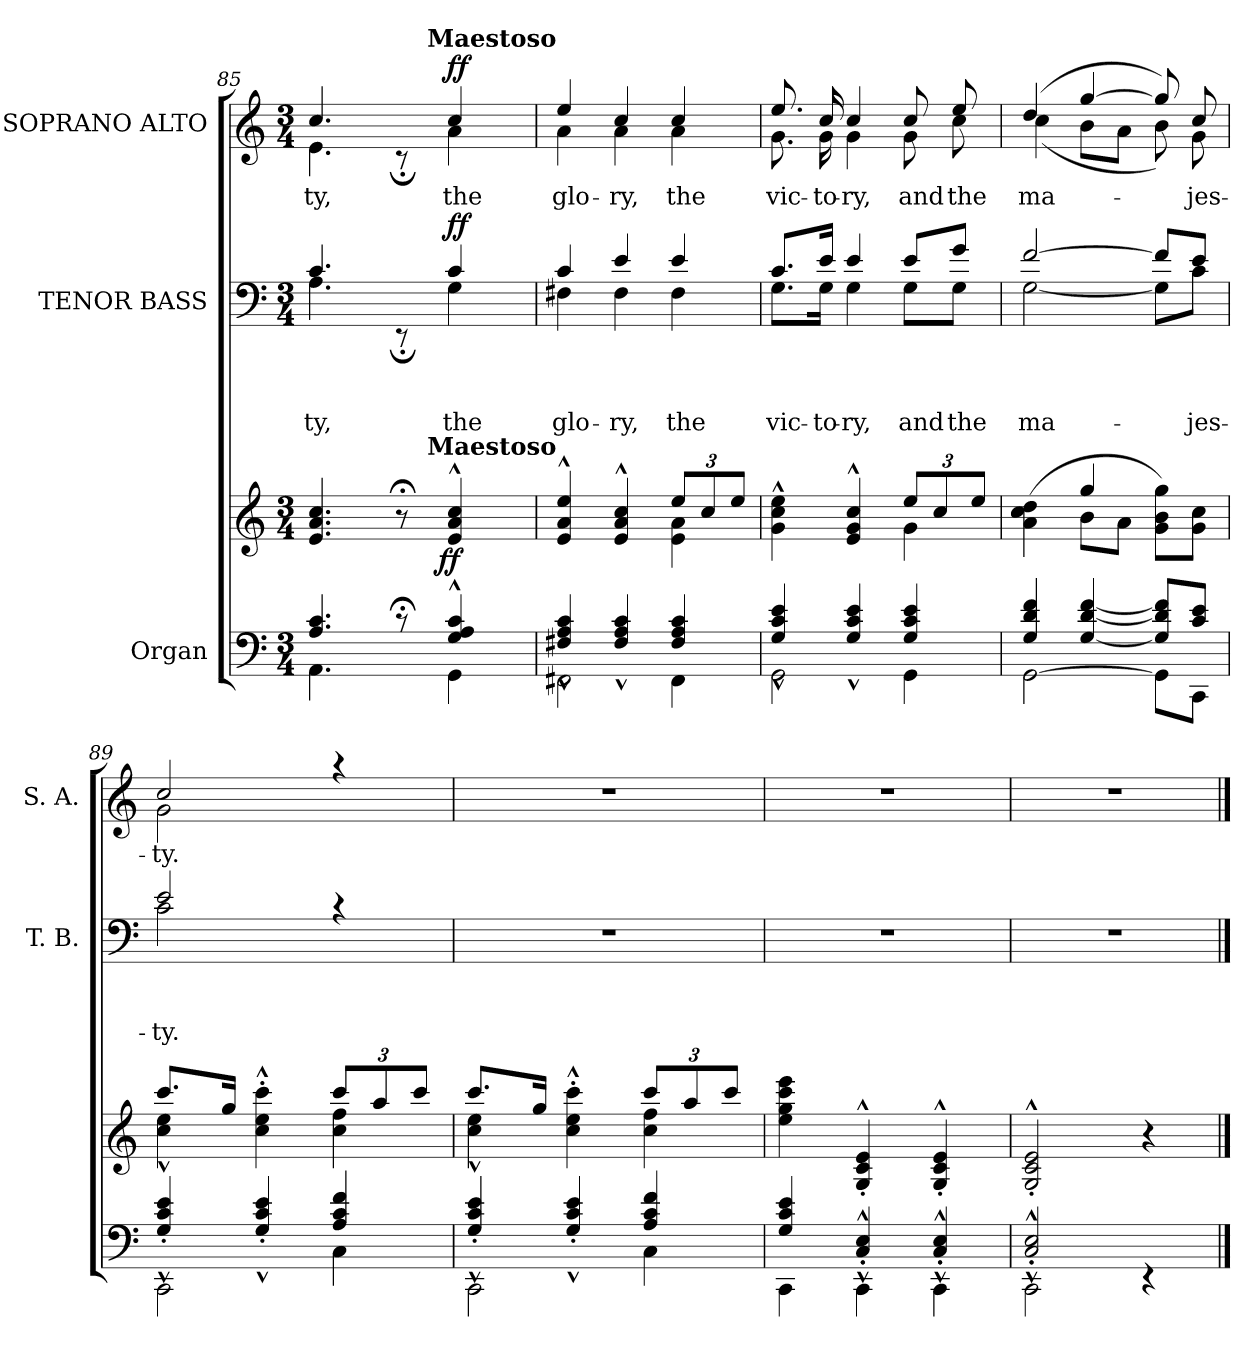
**kern	**kern	**dynam	**kern	**text	**text	**text	**dynam	**kern	**text	**dynam
*part3	*part3	*part3	*part2	*part2	*part2	*part2	*part2	*part1	*part1	*part1
*staff4	*staff3	*staff3/4	*staff2	*staff2	*staff2	*staff2	*staff2	*staff1	*staff1	*staff1
*I"Organ	*	*	*I"TENOR BASS	*	*	*	*	*I"SOPRANO ALTO	*	*
*	*	*	*I'T. B.	*	*	*	*	*I'S. A.	*	*
*clefF4	*clefG2	*	*clefF4	*	*	*	*	*clefG2	*	*
*k[]	*k[]	*	*k[]	*	*	*	*	*k[]	*	*
*C:	*C:	*	*C:	*	*	*	*	*C:	*	*
*M3/4	*M3/4	*	*M3/4	*	*	*	*	*M3/4	*	*
=85	=85	=85	=85	=85	=85	=85	=85	=85	=85	=85
*^	*	*	*	*	*	*	*	*	*	*
!	!	!	!	!	!	!	!LO:LY:a	!	!	!LO:LY:b	!
*	*	*^	*	*^	*	*	*	*	*^	*	*
*	*	*	*^	*	*	*	*	*	*	*	*	*^	*	*
4.A/ 4.c/	4.AA\	4.e/ 4.a/ 4.cc/	3ryy	4...ryy	.	4.c/	4.A\	.	.	-ty,	.	4.cc/	4.e\	4...ryy	-ty,	.
.	.	.	12...ryy	.	.	.	.	.	.	.	.	.	.	.	.	.
8r;<c	8ryy	8r;<	.	.	.	8ryy	8r;EE	.	.	.	.	8ryy	8r;c	.	.	.
!	!	!	!	!	!	!	!	!	!	!	!	!	!	!LO:TX:a:B:t=Maestoso	!	!
!	!	!	!	!LO:TX:a:B:t=Maestoso	!	!	!	!	!	!	!	!	!	!	!	!
.	.	.	.	4ryy	.	.	.	.	.	.	.	.	.	4ryy	.	.
!	!	!	!	!	!LO:DY:b	!	!	!	!	!	!	!	!	!	!	!
.	.	.	6ryy	.	ff	.	.	.	.	.	.	.	.	.	.	.
!	!	!	!	!	!	!	!	!	!	!LO:LY:a	!LO:DY:b	!	!	!	!LO:LY:b	!LO:DY:a
4G/^^> 4A/^^> 4c/^^>	4GG\	4e/^^< 4a/^^< 4cc/^^<	.	.	.	4c/	4G\	.	.	the	ff	4cc/	4a\	.	the	ff
.	.	.	12ryy	.	.	.	.	.	.	.	.	.	.	.	.	.
.	.	.	.	32ryy	.	.	.	.	.	.	.	.	.	32ryy	.	.
.	.	.	96ryy	.	.	.	.	.	.	.	.	.	.	.	.	.
=86	=86	=86	=86	=86	=86	=86	=86	=86	=86	=86	=86	=86	=86	=86	=86	=86
!	!	!	!	!	!	!	!	!	!	!LO:LY:a	!	!	!	!	!LO:LY:b	!
*	*	*	*v	*v	*	*	*	*	*	*	*	*	*v	*v	*	*
2FF#X\	4F#X/^^> 4A/^^> 4c/^^>	4e/^^> 4a/^^> 4ee/^^>	2ryy	.	4c/	4F#X\	.	.	glo-	.	4ee/	4a\	glo-	.
!	!	!	!	!	!	!	!	!	!LO:LY:a	!	!	!	!LO:LY:b	!
.	4F#/^^> 4A/^^> 4c/^^>	4e/^^> 4a/^^> 4cc/^^>	.	.	4e/	4F#\	.	.	-ry,	.	4cc/	4a\	-ry,	.
*	*	*Xbrackettup	*	*	*	*	*	*	*	*	*	*	*	*
!	!	!	!	!	!	!	!	!	!LO:LY:a	!	!	!	!LO:LY:b	!
4FF#\	4F#/ 4A/ 4c/	12ee/L	4e\ 4a\	.	4e/	4F#\	.	.	the	.	4cc/	4a\	the	.
.	.	12cc/	.	.	.	.	.	.	.	.	.	.	.	.
.	.	12ee/J	.	.	.	.	.	.	.	.	.	.	.	.
=87	=87	=87	=87	=87	=87	=87	=87	=87	=87	=87	=87	=87	=87	=87
!	!	!	!	!	!	!	!	!	!LO:LY:a	!	!	!	!LO:LY:b	!
2GG\	4G/^^> 4c/^^> 4e/^^>	4g\^^< 4cc\^^< 4ee\^^<	4ryy	.	8.c/L	8.G\L	.	.	vic-	.	8.ee/	8.g\	vic-	.
!	!	!	!	!	!	!	!	!	!LO:LY:a	!	!	!	!LO:LY:b	!
.	.	.	.	.	16e/Jk	16G\Jk	.	.	-to-	.	16cc/	16g\	-to-	.
!	!	!	!	!	!	!	!	!	!LO:LY:a	!	!	!	!LO:LY:b	!
.	4G/^^> 4c/^^> 4e/^^>	4ryy	4e/^^> 4g/^^> 4cc/^^>	.	4e/	4G\	.	.	-ry,	.	4cc/	4g\	-ry,	.
!	!	!	!	!	!	!	!	!	!LO:LY:a	!	!	!	!LO:LY:b	!
4GG\	4G/ 4c/ 4e/	4g\	12ee/L	.	8e/L	8G\L	.	.	and	.	8cc/	8g\	and	.
.	.	.	12cc/	.	.	.	.	.	.	.	.	.	.	.
!	!	!	!	!	!	!	!	!	!LO:LY:a	!	!	!	!LO:LY:b	!
.	.	.	.	.	8g/J	8G\J	.	.	the	.	8ee/	8cc\	the	.
.	.	.	12ee/J	.	.	.	.	.	.	.	.	.	.	.
!!LO:PB:g=z	!!
=88	=88	=88	=88	=88	=88	=88	=88	=88	=88	=88	=88	=88	=88	=88
!	!	!	!	!	!	!	!	!	!LO:LY:a	!	!	!	!LO:LY:b	!
[<2GG\	4G/ 4d/ 4f/	(>4a\ 4cc\ 4dd\	4ryy	.	[>2f/	[<2G\	.	.	ma-	.	(4dd/	(<4cc\	ma-	.
.	[>4G/ [>4d/ [>4f/	8b\L	4gg/	.	.	.	.	.	.	.	[>4gg/	8b\L	.	.
.	.	8a\J	.	.	.	.	.	.	.	.	.	8a\J	.	.
8GG\L]	8G/] 8d/] 8f/]L	(8g\ 8b\ 8gg\L)	4ryy	.	8f/L]	8G\L]	.	.	.	.	8gg/])	8b\)	.	.
!	!	!	!	!	!	!	!	!	!LO:LY:a	!	!	!	!LO:LY:b	!
8CC\J	8c/ 8e/J	8g\ 8cc\J	.	.	8e/J	8c\J	.	.	-jes-	.	8cc/	8g\	-jes-	.
=89	=89	=89	=89	=89	=89	=89	=89	=89	=89	=89	=89	=89	=89	=89
!	!	!	!	!	!	!	!	!	!LO:LY:a	!	!	!	!LO:LY:b	!
2CC\	4G/^^>'> 4c/^^>'> 4e/^^>'>	4cc\ 4ee\	8.ccc^^>'>/L	.	2e/	2c\	.	.	-ty.	.	2cc/	2g\	-ty.	.
.	.	.	16gg/Jk	.	.	.	.	.	.	.	.	.	.	.
.	4G/^^>'> 4c/^^>'> 4e/^^>'>	4cc\^^<'< 4ee\^^<'< 4ccc\^^<'<	4ryy	.	.	.	.	.	.	.	.	.	.	.
4C\	4A/ 4c/ 4f/	4cc\ 4ff\	12ccc/L	.	4rc	4ryy	.	.	.	.	4raa	4ryy	.	.
.	.	.	12aa/	.	.	.	.	.	.	.	.	.	.	.
.	.	.	12ccc/J	.	.	.	.	.	.	.	.	.	.	.
*	*	*	*	*	*v	*v	*	*	*	*	*	*	*	*
*	*	*	*	*	*	*	*	*	*	*v	*v	*	*
=90	=90	=90	=90	=90	=90	=90	=90	=90	=90	=90	=90	=90
!	!	!	!	!	!LO:N:vis=1	!	!	!	!	!LO:N:vis=1	!	!
2CC\	4G/^^>'> 4c/^^>'> 4e/^^>'>	4cc\ 4ee\	8.ccc^^>'>/L	.	2.r	.	.	.	.	2.r	.	.
.	.	.	16gg/Jk	.	.	.	.	.	.	.	.	.
.	4G/^^>'> 4c/^^>'> 4e/^^>'>	4cc\^^<'< 4ee\^^<'< 4ccc\^^<'<	4ryy	.	.	.	.	.	.	.	.	.
4C\	4A/ 4c/ 4f/	4cc\ 4ff\	12ccc/L	.	.	.	.	.	.	.	.	.
.	.	.	12aa/	.	.	.	.	.	.	.	.	.
.	.	.	12ccc/J	.	.	.	.	.	.	.	.	.
=91	=91	=91	=91	=91	=91	=91	=91	=91	=91	=91	=91	=91
!	!	!	!	!	!LO:N:vis=1	!	!	!	!	!LO:N:vis=1	!	!
*	*	*v	*v	*	*	*	*	*	*	*	*	*
4CC\	4G/ 4c/ 4e/	4ee\ 4gg\ 4ccc\ 4eee\	.	2.r	.	.	.	.	2.r	.	.
4CC^^<'<\	4C/^^>'> 4E/^^>'>	4G/^^<'< 4c/^^<'< 4e/^^<'<	.	.	.	.	.	.	.	.	.
4CC^^<'<\	4C/^^>'> 4E/^^>'>	4G/^^<'< 4c/^^<'< 4e/^^<'<	.	.	.	.	.	.	.	.	.
=92	=92	=92	=92	=92	=92	=92	=92	=92	=92	=92	=92
!	!	!	!	!LO:N:vis=1	!	!	!	!	!LO:N:vis=1	!	!
2CC^^<'<\	2C/^^>'> 2E/^^>'>	2G/^^<'< 2c/^^<'< 2e/^^<'<	.	2.r	.	.	.	.	2.r	.	.
4ryy	4rEE	4r	.	.	.	.	.	.	.	.	.
*v	*v	*	*	*	*	*	*	*	*	*	*
==	==	==	==	==	==	==	==	==	==	==
*-	*-	*-	*-	*-	*-	*-	*-	*-	*-	*-
